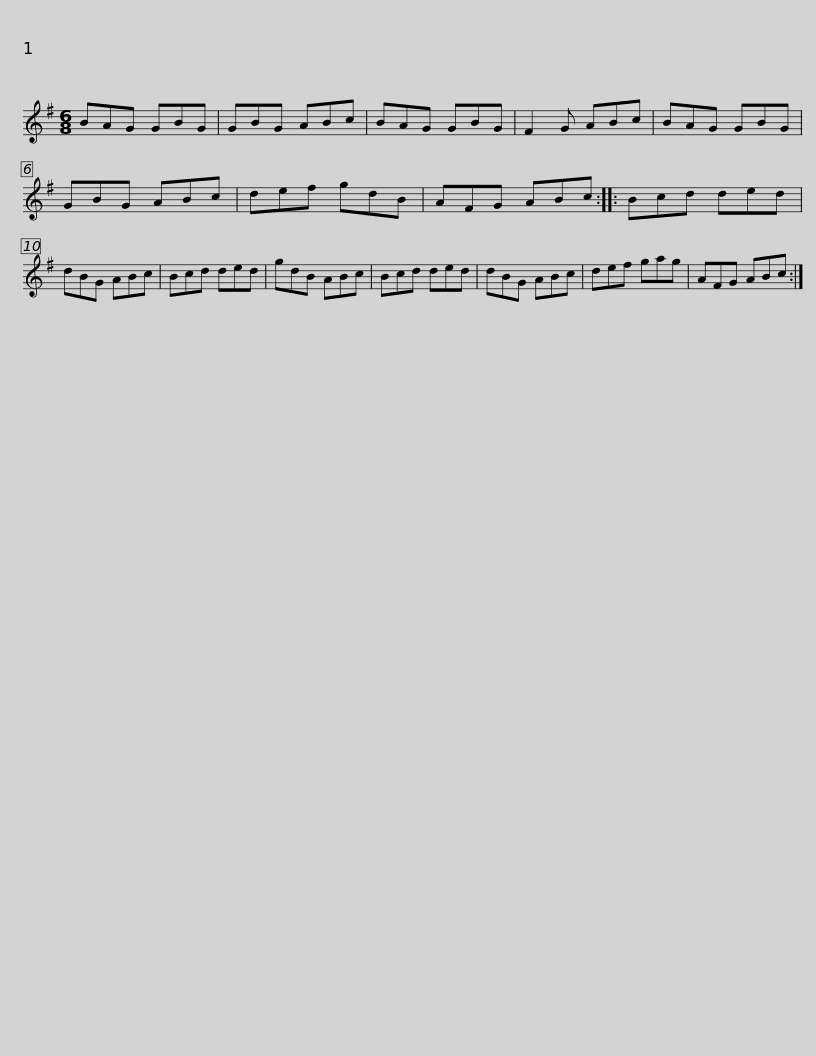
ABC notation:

X:1
L:1/8
M:6/8
I:linebreak $
K:G
V:1 treble
V:1
 BAG GBG | GBG ABc | BAG GBG | F2 G ABc | BAG GBG | %5
 GBG ABc | def gdB |$ AFG ABc :: Bcd ded | dBG ABc | %10
 Bcd ded | gdB ABc | Bcd ded | dBG ABc |$ def gag | %15
 AFG ABc :| %16
